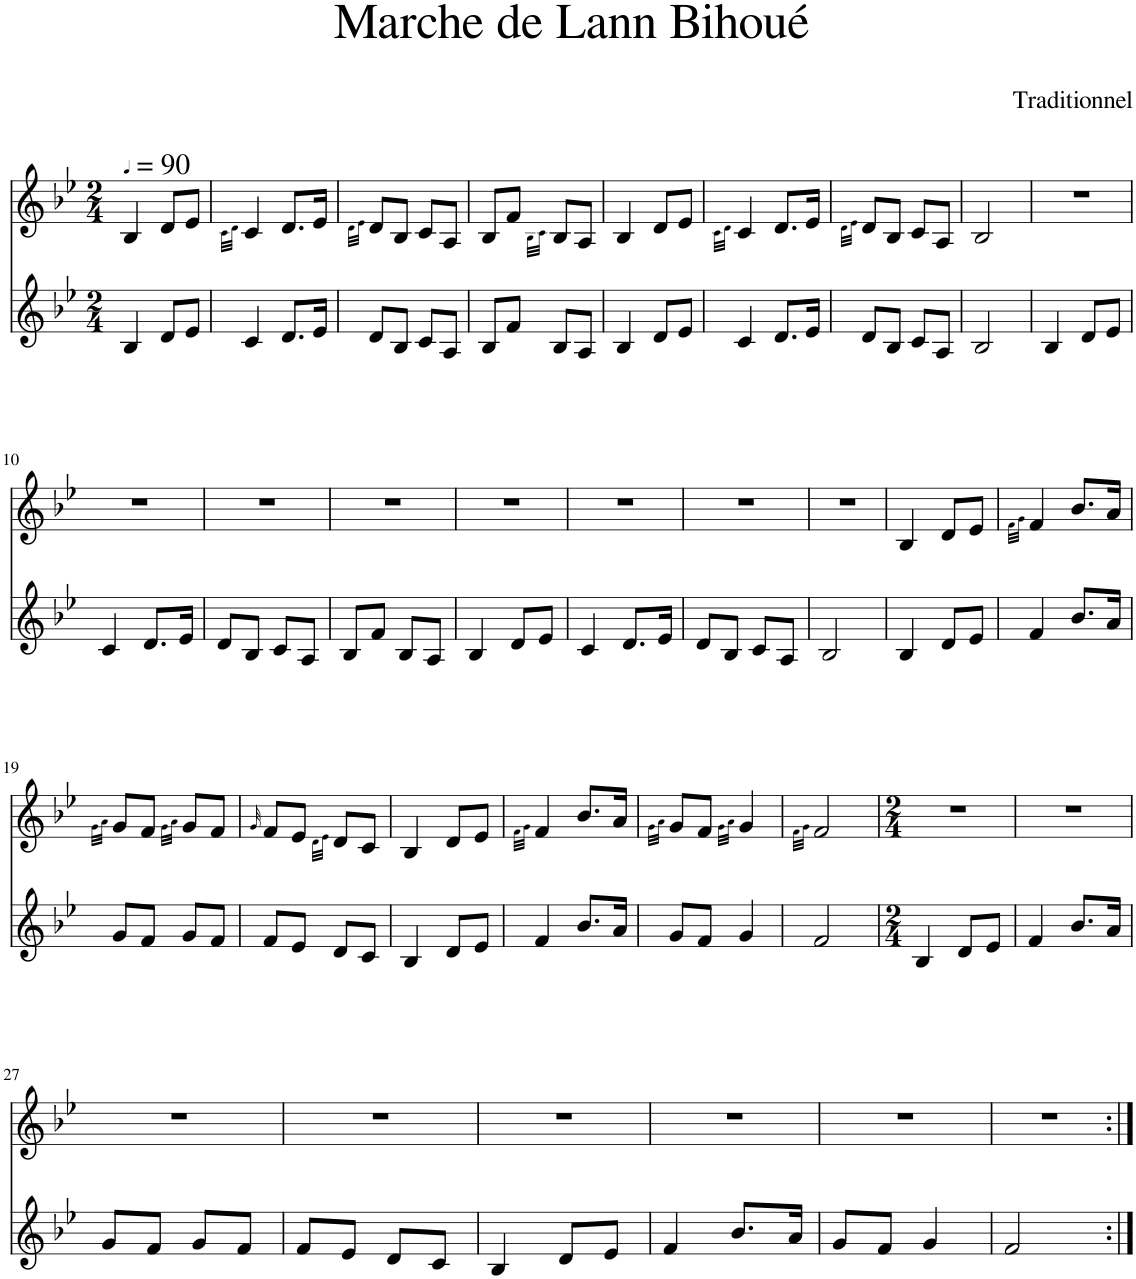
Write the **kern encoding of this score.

**kern	**kern
*part2	*part1
*staff2	*staff1
*I"Flute	*I"Flute
*I'Fl	*I'Fl
*clefG2	*clefG2
*k[b-e-]	*k[b-e-]
*M2/4	*M2/4
*MM90	*MM90
=1	=1
4B-/	4B-/
8d/L	8d/L
8e-/J	8e-/J
=2	=2
.	32qc\LLL
.	32qd\JJJ
4c/	4c/
8.d/L	8.d/L
16e-/Jk	16e-/Jk
=3	=3
.	32qd\LLL
.	32qe-\JJJ
8d/L	8d/L
8B-/J	8B-/J
8c/L	8c/L
8A/J	8A/J
=4	=4
8B-/L	8B-/L
8f/J	8f/J
.	32qB-\LLL
.	32qc\JJJ
8B-/L	8B-/L
8A/J	8A/J
=5	=5
4B-/	4B-/
8d/L	8d/L
8e-/J	8e-/J
=6	=6
.	32qc\LLL
.	32qd\JJJ
4c/	4c/
8.d/L	8.d/L
16e-/Jk	16e-/Jk
=7	=7
.	32qd\LLL
.	32qe-\JJJ
8d/L	8d/L
8B-/J	8B-/J
8c/L	8c/L
8A/J	8A/J
=8	=8
2B-/	2B-/
=9	=9
4B-/	2r
8d/L	.
8e-/J	.
!!LO:LB:g=z
=10	=10
4c/	2r
8.d/L	.
16e-/Jk	.
=11	=11
8d/L	2r
8B-/J	.
8c/L	.
8A/J	.
=12	=12
8B-/L	2r
8f/J	.
8B-/L	.
8A/J	.
=13	=13
4B-/	2r
8d/L	.
8e-/J	.
=14	=14
4c/	2r
8.d/L	.
16e-/Jk	.
=15	=15
8d/L	2r
8B-/J	.
8c/L	.
8A/J	.
=16	=16
2B-/	2r
=17	=17
4B-/	4B-/
8d/L	8d/L
8e-/J	8e-/J
=18	=18
.	32qf\LLL
.	32qg\JJJ
4f/	4f/
8.b-/L	8.b-/L
16a/Jk	16a/Jk
!!LO:LB:g=z
=19	=19
.	32qg\LLL
.	32qa\JJJ
8g/L	8g/L
8f/J	8f/J
.	32qg\LLL
.	32qa\JJJ
8g/L	8g/L
8f/J	8f/J
=20	=20
.	32qg/
8f/L	8f/L
8e-/J	8e-/J
.	32qd\LLL
.	32qe-\JJJ
8d/L	8d/L
8c/J	8c/J
=21	=21
4B-/	4B-/
8d/L	8d/L
8e-/J	8e-/J
=22	=22
.	32qf\LLL
.	32qg\JJJ
4f/	4f/
8.b-/L	8.b-/L
16a/Jk	16a/Jk
=23	=23
.	32qg\LLL
.	32qa\JJJ
8g/L	8g/L
8f/J	8f/J
.	32qg\LLL
.	32qa\JJJ
4g/	4g/
=24	=24
.	32qf\LLL
.	32qg\JJJ
2f/	2f/
=25	=25
*M2/4	*M2/4
4B-/	2r
8d/L	.
8e-/J	.
=26	=26
4f/	2r
8.b-/L	.
16a/Jk	.
!!LO:LB:g=z
=27	=27
8g/L	2r
8f/J	.
8g/L	.
8f/J	.
=28	=28
8f/L	2r
8e-/J	.
8d/L	.
8c/J	.
=29	=29
4B-/	2r
8d/L	.
8e-/J	.
=30	=30
4f/	2r
8.b-/L	.
16a/Jk	.
=31	=31
8g/L	2r
8f/J	.
4g/	.
=32	=32
2f/	2r
=:|!	=:|!
*-	*-
